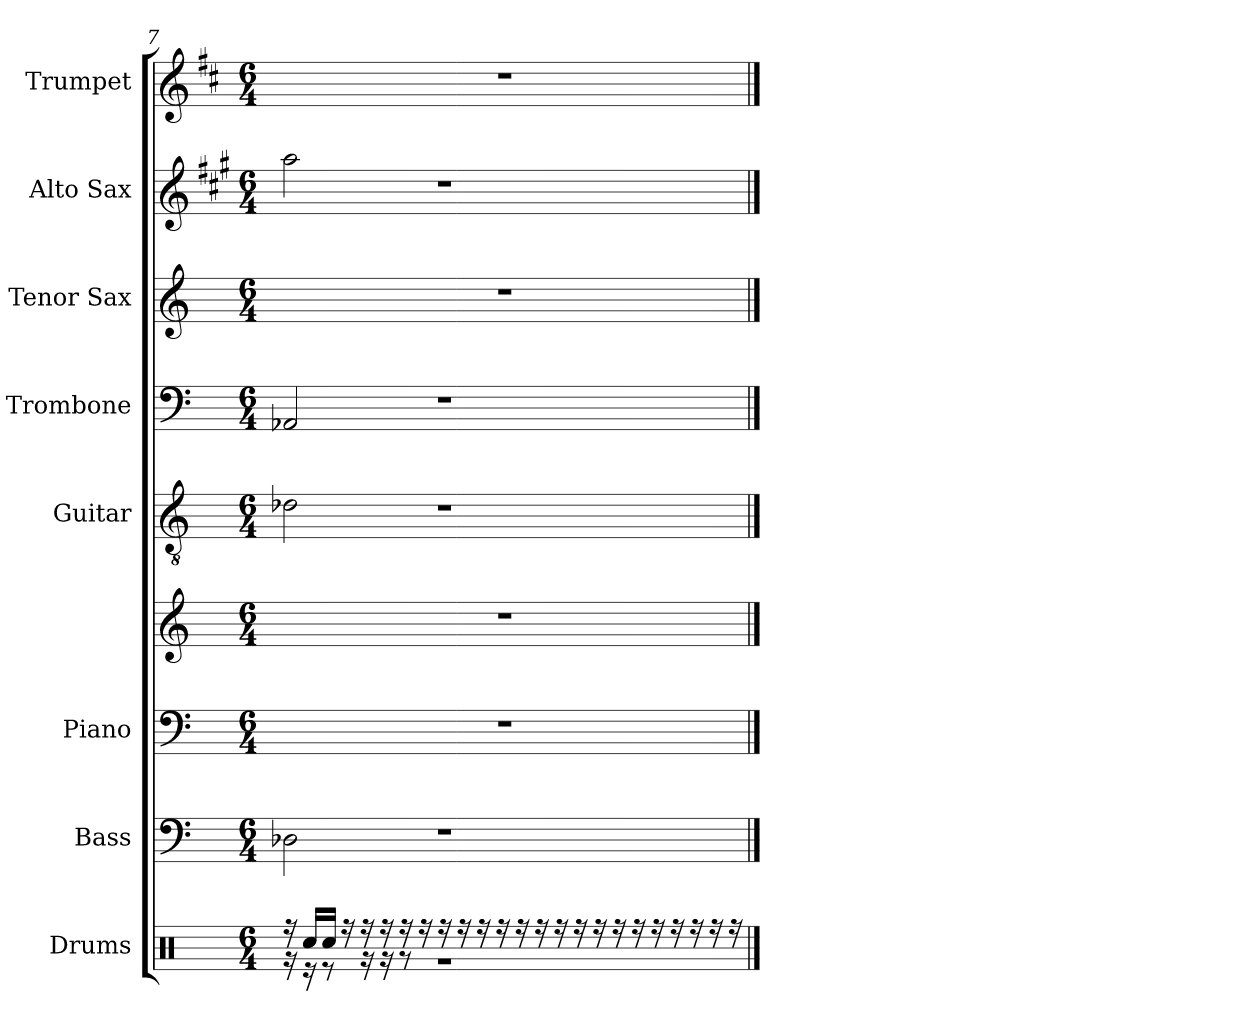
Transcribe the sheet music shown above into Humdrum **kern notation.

**kern	**kern	**kern	**kern	**kern	**kern	**kern	**kern	**kern
*part8	*part7	*part6	*part6	*part5	*part4	*part3	*part2	*part1
*staff9	*staff8	*staff7	*staff6	*staff5	*staff4	*staff3	*staff2	*staff1
*I"Drums	*I"Bass	*I"Piano	*	*I"Guitar	*I"Trombone	*I"Tenor Sax	*I"Alto Sax	*I"Trumpet
*I'Drums	*I'Bass	*I'Piano	*	*I'Gtr.	*I'Tbn.	*I'Tenor	*I'Alto	*I'Tpt.
!!LO:PB:g=z
*clefX	*clefF4	*clefF4	*clefG2	*clefGv2	*clefF4	*clefG2	*clefG2	*clefG2
*	*ITrd7c12	*	*	*	*	*ITrd8c14	*ITrd5c9	*ITrd1c2
*k[]	*k[]	*k[]	*k[]	*k[]	*k[]	*k[]	*k[]	*k[]
*M6/4	*M6/4	*M6/4	*M6/4	*M6/4	*M6/4	*M6/4	*M6/4	*M6/4
=7	=7	=7	=7	=7	=7	=7	=7	=7
*^	*	*	*	*	*	*	*	*
16r	16r	2DD-X\	1.r	1.r	2d-X\	2AA-X/	1.r	2cc\	1.r
16Rcc/LL	16r	.	.	.	.	.	.	.	.
16Rcc/JJ	8r	.	.	.	.	.	.	.	.
16r	.	.	.	.	.	.	.	.	.
16r	16r	.	.	.	.	.	.	.	.
16r	16r	.	.	.	.	.	.	.	.
16r	8r	.	.	.	.	.	.	.	.
16r	.	.	.	.	.	.	.	.	.
16r	1r	1r	.	.	1r	1r	.	1r	.
16r	.	.	.	.	.	.	.	.	.
16r	.	.	.	.	.	.	.	.	.
16r	.	.	.	.	.	.	.	.	.
16r	.	.	.	.	.	.	.	.	.
16r	.	.	.	.	.	.	.	.	.
16r	.	.	.	.	.	.	.	.	.
16r	.	.	.	.	.	.	.	.	.
16r	.	.	.	.	.	.	.	.	.
16r	.	.	.	.	.	.	.	.	.
16r	.	.	.	.	.	.	.	.	.
16r	.	.	.	.	.	.	.	.	.
16r	.	.	.	.	.	.	.	.	.
16r	.	.	.	.	.	.	.	.	.
16r	.	.	.	.	.	.	.	.	.
16r	.	.	.	.	.	.	.	.	.
*v	*v	*	*	*	*	*	*	*	*
==	==	==	==	==	==	==	==	==
*-	*-	*-	*-	*-	*-	*-	*-	*-
